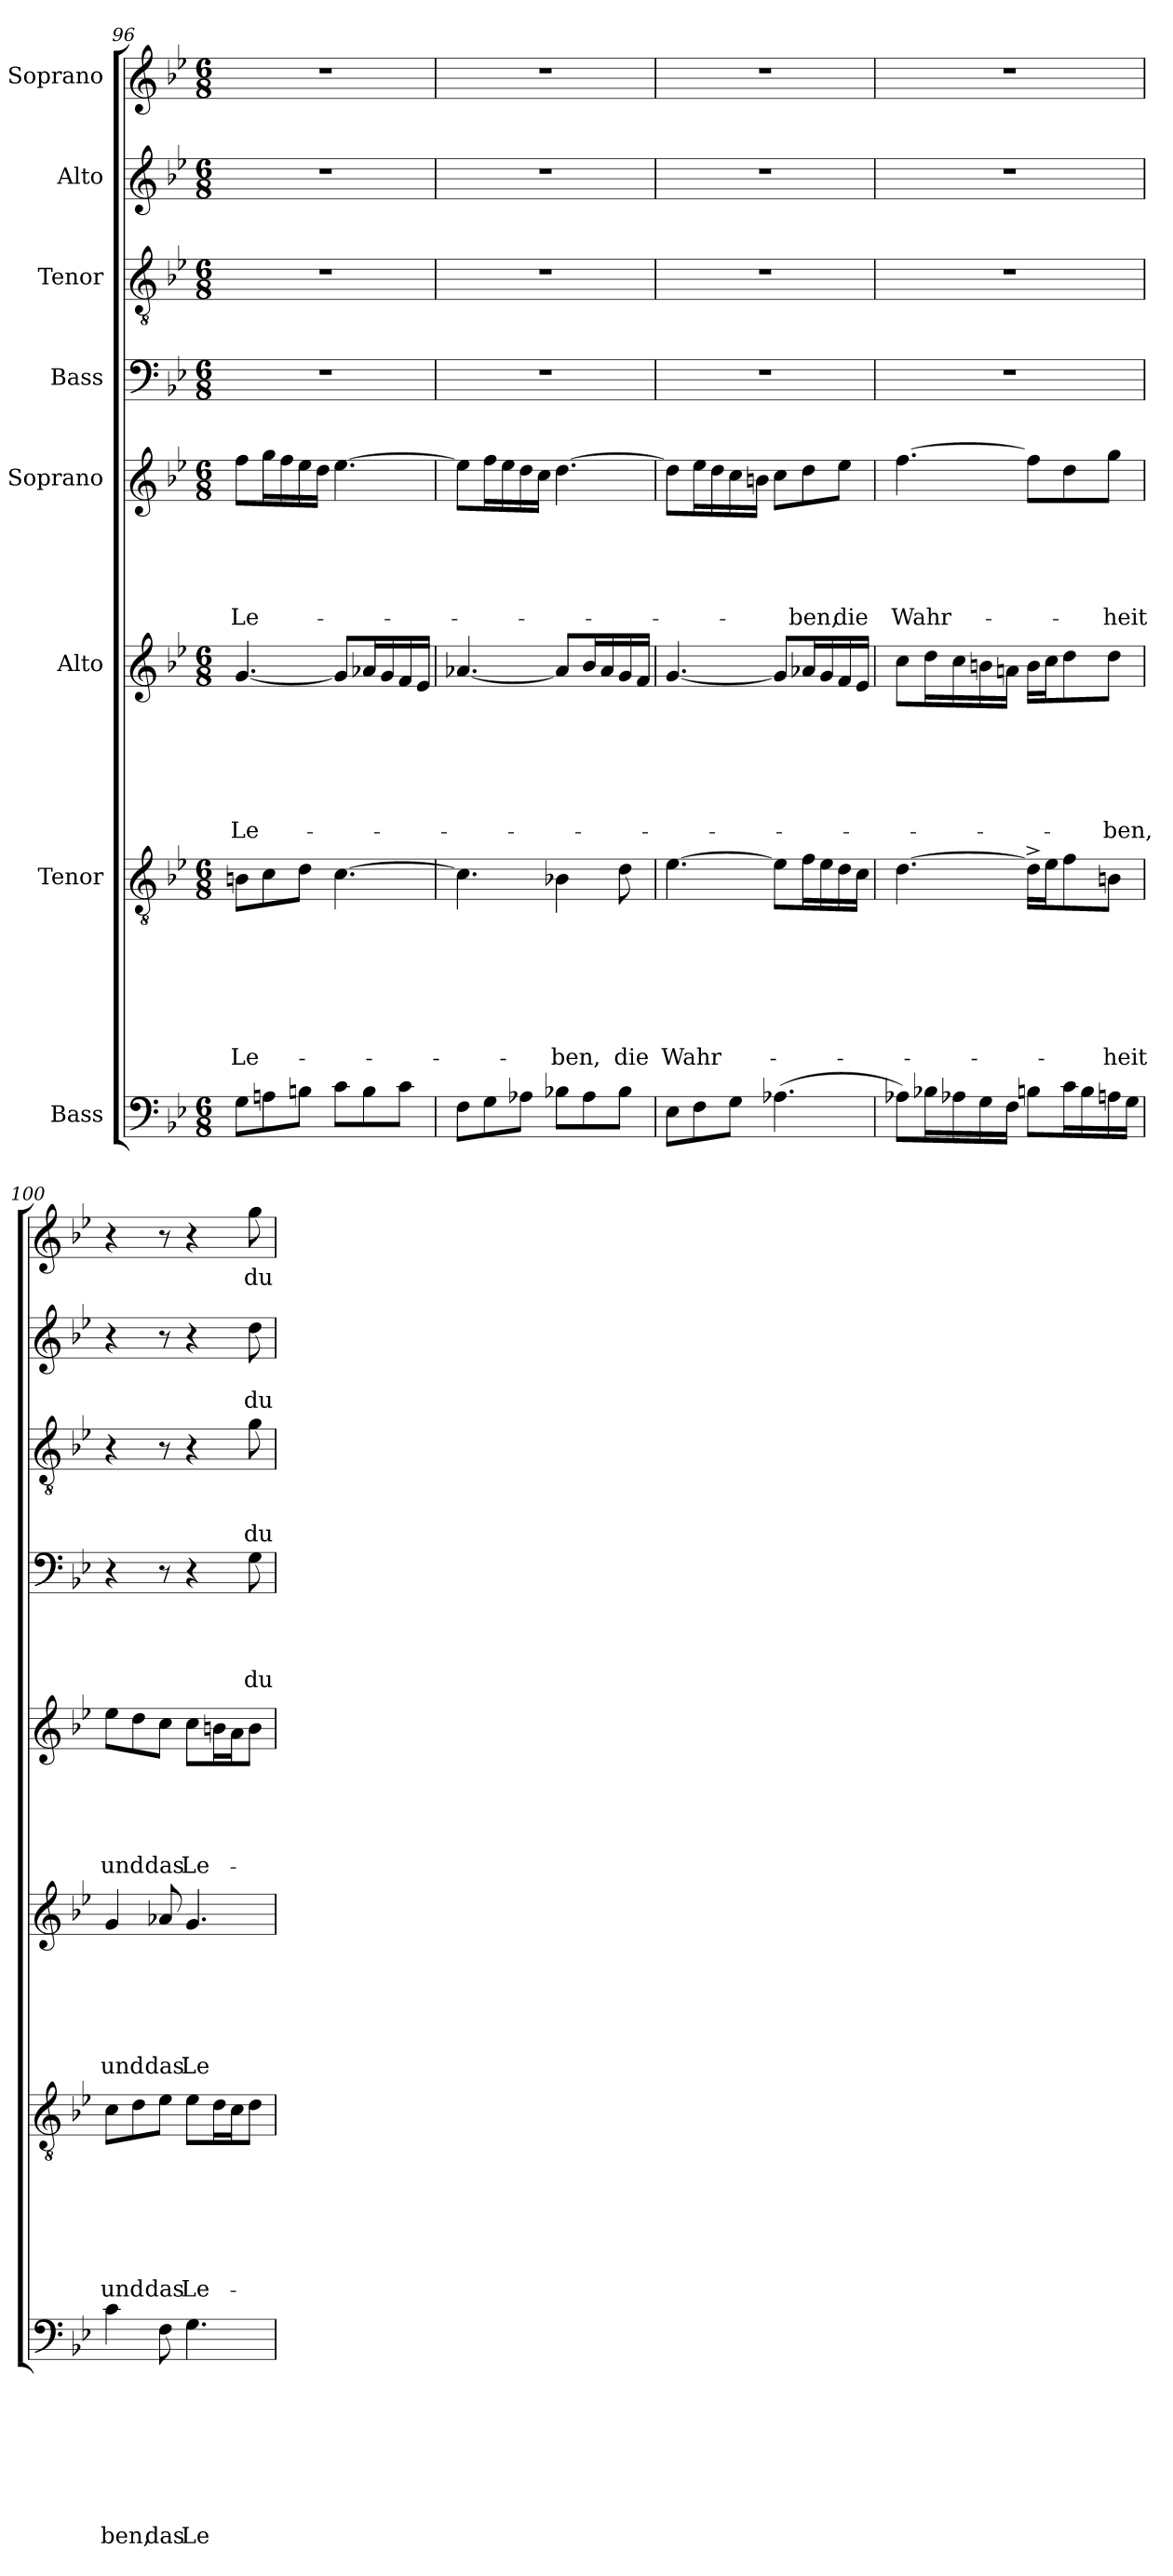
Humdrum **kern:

**kern	**text	**text	**text	**text	**text	**text	**text	**text	**kern	**text	**text	**text	**text	**text	**text	**text	**kern	**text	**text	**text	**text	**text	**text	**kern	**text	**text	**text	**text	**text	**kern	**text	**text	**text	**text	**kern	**text	**text	**text	**kern	**text	**text	**kern	**text
*part8	*part8	*part8	*part8	*part8	*part8	*part8	*part8	*part8	*part7	*part7	*part7	*part7	*part7	*part7	*part7	*part7	*part6	*part6	*part6	*part6	*part6	*part6	*part6	*part5	*part5	*part5	*part5	*part5	*part5	*part4	*part4	*part4	*part4	*part4	*part3	*part3	*part3	*part3	*part2	*part2	*part2	*part1	*part1
*staff8	*staff8	*staff8	*staff8	*staff8	*staff8	*staff8	*staff8	*staff8	*staff7	*staff7	*staff7	*staff7	*staff7	*staff7	*staff7	*staff7	*staff6	*staff6	*staff6	*staff6	*staff6	*staff6	*staff6	*staff5	*staff5	*staff5	*staff5	*staff5	*staff5	*staff4	*staff4	*staff4	*staff4	*staff4	*staff3	*staff3	*staff3	*staff3	*staff2	*staff2	*staff2	*staff1	*staff1
*I"Bass	*	*	*	*	*	*	*	*	*I"Tenor	*	*	*	*	*	*	*	*I"Alto	*	*	*	*	*	*	*I"Soprano	*	*	*	*	*	*I"Bass	*	*	*	*	*I"Tenor	*	*	*	*I"Alto	*	*	*I"Soprano	*
*clefF4	*	*	*	*	*	*	*	*	*clefGv2	*	*	*	*	*	*	*	*clefG2	*	*	*	*	*	*	*clefG2	*	*	*	*	*	*clefF4	*	*	*	*	*clefGv2	*	*	*	*clefG2	*	*	*clefG2	*
*k[b-e-]	*	*	*	*	*	*	*	*	*k[b-e-]	*	*	*	*	*	*	*	*k[b-e-]	*	*	*	*	*	*	*k[b-e-]	*	*	*	*	*	*k[b-e-]	*	*	*	*	*k[b-e-]	*	*	*	*k[b-e-]	*	*	*k[b-e-]	*
*B-:	*	*	*	*	*	*	*	*	*B-:	*	*	*	*	*	*	*	*B-:	*	*	*	*	*	*	*B-:	*	*	*	*	*	*B-:	*	*	*	*	*B-:	*	*	*	*B-:	*	*	*B-:	*
*M6/8	*	*	*	*	*	*	*	*	*M6/8	*	*	*	*	*	*	*	*M6/8	*	*	*	*	*	*	*M6/8	*	*	*	*	*	*M6/8	*	*	*	*	*M6/8	*	*	*	*M6/8	*	*	*M6/8	*
=96	=96	=96	=96	=96	=96	=96	=96	=96	=96	=96	=96	=96	=96	=96	=96	=96	=96	=96	=96	=96	=96	=96	=96	=96	=96	=96	=96	=96	=96	=96	=96	=96	=96	=96	=96	=96	=96	=96	=96	=96	=96	=96	=96
!	!	!	!	!	!	!	!	!	!	!	!	!	!	!	!	!LO:LY:b	!	!	!	!	!	!	!LO:LY:b	!	!	!	!	!	!LO:LY:b	!LO:N:vis=1	!	!	!	!	!LO:N:vis=1	!	!	!	!LO:N:vis=1	!	!	!LO:N:vis=1	!
8G\L	.	.	.	.	.	.	.	.	8Bn\L	.	.	.	.	.	.	Le-	[<4.g/	.	.	.	.	.	Le-	8ff\L	.	.	.	.	Le-	2.r	.	.	.	.	2.r	.	.	.	2.r	.	.	2.r	.
8An\	.	.	.	.	.	.	.	.	8c\	.	.	.	.	.	.	.	.	.	.	.	.	.	.	16gg\L	.	.	.	.	.	.	.	.	.	.	.	.	.	.	.	.	.	.	.
.	.	.	.	.	.	.	.	.	.	.	.	.	.	.	.	.	.	.	.	.	.	.	.	16ff\	.	.	.	.	.	.	.	.	.	.	.	.	.	.	.	.	.	.	.
8Bn\J	.	.	.	.	.	.	.	.	8d\J	.	.	.	.	.	.	.	.	.	.	.	.	.	.	16ee-\	.	.	.	.	.	.	.	.	.	.	.	.	.	.	.	.	.	.	.
.	.	.	.	.	.	.	.	.	.	.	.	.	.	.	.	.	.	.	.	.	.	.	.	16dd\JJ	.	.	.	.	.	.	.	.	.	.	.	.	.	.	.	.	.	.	.
8c\L	.	.	.	.	.	.	.	.	[>4.c\	.	.	.	.	.	.	.	8g/L]	.	.	.	.	.	.	[>4.ee-\	.	.	.	.	.	.	.	.	.	.	.	.	.	.	.	.	.	.	.
8B\	.	.	.	.	.	.	.	.	.	.	.	.	.	.	.	.	16a-X/L	.	.	.	.	.	.	.	.	.	.	.	.	.	.	.	.	.	.	.	.	.	.	.	.	.	.
.	.	.	.	.	.	.	.	.	.	.	.	.	.	.	.	.	16g/	.	.	.	.	.	.	.	.	.	.	.	.	.	.	.	.	.	.	.	.	.	.	.	.	.	.
8c\J	.	.	.	.	.	.	.	.	.	.	.	.	.	.	.	.	16f/	.	.	.	.	.	.	.	.	.	.	.	.	.	.	.	.	.	.	.	.	.	.	.	.	.	.
.	.	.	.	.	.	.	.	.	.	.	.	.	.	.	.	.	16e-/JJ	.	.	.	.	.	.	.	.	.	.	.	.	.	.	.	.	.	.	.	.	.	.	.	.	.	.
=97	=97	=97	=97	=97	=97	=97	=97	=97	=97	=97	=97	=97	=97	=97	=97	=97	=97	=97	=97	=97	=97	=97	=97	=97	=97	=97	=97	=97	=97	=97	=97	=97	=97	=97	=97	=97	=97	=97	=97	=97	=97	=97	=97
!	!	!	!	!	!	!	!	!	!	!	!	!	!	!	!	!	!	!	!	!	!	!	!	!	!	!	!	!	!	!LO:N:vis=1	!	!	!	!	!LO:N:vis=1	!	!	!	!LO:N:vis=1	!	!	!LO:N:vis=1	!
8F\L	.	.	.	.	.	.	.	.	4.c\]	.	.	.	.	.	.	.	[<4.a-X/	.	.	.	.	.	.	8ee-\L]	.	.	.	.	.	2.r	.	.	.	.	2.r	.	.	.	2.r	.	.	2.r	.
8G\	.	.	.	.	.	.	.	.	.	.	.	.	.	.	.	.	.	.	.	.	.	.	.	16ff\L	.	.	.	.	.	.	.	.	.	.	.	.	.	.	.	.	.	.	.
.	.	.	.	.	.	.	.	.	.	.	.	.	.	.	.	.	.	.	.	.	.	.	.	16ee-\	.	.	.	.	.	.	.	.	.	.	.	.	.	.	.	.	.	.	.
8A-X\J	.	.	.	.	.	.	.	.	.	.	.	.	.	.	.	.	.	.	.	.	.	.	.	16dd\	.	.	.	.	.	.	.	.	.	.	.	.	.	.	.	.	.	.	.
.	.	.	.	.	.	.	.	.	.	.	.	.	.	.	.	.	.	.	.	.	.	.	.	16cc\JJ	.	.	.	.	.	.	.	.	.	.	.	.	.	.	.	.	.	.	.
!	!	!	!	!	!	!	!	!	!	!	!	!	!	!	!	!LO:LY:b	!	!	!	!	!	!	!	!	!	!	!	!	!	!	!	!	!	!	!	!	!	!	!	!	!	!	!
8B-X\L	.	.	.	.	.	.	.	.	4B-X\	.	.	.	.	.	.	-ben,	8a-/L]	.	.	.	.	.	.	[>4.dd\	.	.	.	.	.	.	.	.	.	.	.	.	.	.	.	.	.	.	.
8A-\	.	.	.	.	.	.	.	.	.	.	.	.	.	.	.	.	16b-/L	.	.	.	.	.	.	.	.	.	.	.	.	.	.	.	.	.	.	.	.	.	.	.	.	.	.
.	.	.	.	.	.	.	.	.	.	.	.	.	.	.	.	.	16a-/	.	.	.	.	.	.	.	.	.	.	.	.	.	.	.	.	.	.	.	.	.	.	.	.	.	.
!	!	!	!	!	!	!	!	!	!	!	!	!	!	!	!	!LO:LY:b	!	!	!	!	!	!	!	!	!	!	!	!	!	!	!	!	!	!	!	!	!	!	!	!	!	!	!
8B-\J	.	.	.	.	.	.	.	.	8d\	.	.	.	.	.	.	die	16g/	.	.	.	.	.	.	.	.	.	.	.	.	.	.	.	.	.	.	.	.	.	.	.	.	.	.
.	.	.	.	.	.	.	.	.	.	.	.	.	.	.	.	.	16f/JJ	.	.	.	.	.	.	.	.	.	.	.	.	.	.	.	.	.	.	.	.	.	.	.	.	.	.
=98	=98	=98	=98	=98	=98	=98	=98	=98	=98	=98	=98	=98	=98	=98	=98	=98	=98	=98	=98	=98	=98	=98	=98	=98	=98	=98	=98	=98	=98	=98	=98	=98	=98	=98	=98	=98	=98	=98	=98	=98	=98	=98	=98
!	!	!	!	!	!	!	!	!	!	!	!	!	!	!	!	!LO:LY:b	!	!	!	!	!	!	!	!	!	!	!	!	!	!LO:N:vis=1	!	!	!	!	!LO:N:vis=1	!	!	!	!LO:N:vis=1	!	!	!LO:N:vis=1	!
8E-\L	.	.	.	.	.	.	.	.	[>4.e-\	.	.	.	.	.	.	Wahr-	[<4.g/	.	.	.	.	.	.	8dd\L]	.	.	.	.	.	2.r	.	.	.	.	2.r	.	.	.	2.r	.	.	2.r	.
8F\	.	.	.	.	.	.	.	.	.	.	.	.	.	.	.	.	.	.	.	.	.	.	.	16ee-\L	.	.	.	.	.	.	.	.	.	.	.	.	.	.	.	.	.	.	.
.	.	.	.	.	.	.	.	.	.	.	.	.	.	.	.	.	.	.	.	.	.	.	.	16dd\	.	.	.	.	.	.	.	.	.	.	.	.	.	.	.	.	.	.	.
8G\J	.	.	.	.	.	.	.	.	.	.	.	.	.	.	.	.	.	.	.	.	.	.	.	16cc\	.	.	.	.	.	.	.	.	.	.	.	.	.	.	.	.	.	.	.
.	.	.	.	.	.	.	.	.	.	.	.	.	.	.	.	.	.	.	.	.	.	.	.	16bn\JJ	.	.	.	.	.	.	.	.	.	.	.	.	.	.	.	.	.	.	.
[>4.A-X\	.	.	.	.	.	.	.	.	8e-\L]	.	.	.	.	.	.	.	8g/L]	.	.	.	.	.	.	8cc\L	.	.	.	.	.	.	.	.	.	.	.	.	.	.	.	.	.	.	.
!	!	!	!	!	!	!	!	!	!	!	!	!	!	!	!	!	!	!	!	!	!	!	!	!	!	!	!	!	!LO:LY:b	!	!	!	!	!	!	!	!	!	!	!	!	!	!
.	.	.	.	.	.	.	.	.	16f\L	.	.	.	.	.	.	.	16a-X/L	.	.	.	.	.	.	8dd\	.	.	.	.	-ben,	.	.	.	.	.	.	.	.	.	.	.	.	.	.
.	.	.	.	.	.	.	.	.	16e-\	.	.	.	.	.	.	.	16g/	.	.	.	.	.	.	.	.	.	.	.	.	.	.	.	.	.	.	.	.	.	.	.	.	.	.
!	!	!	!	!	!	!	!	!	!	!	!	!	!	!	!	!	!	!	!	!	!	!	!	!	!	!	!	!	!LO:LY:b	!	!	!	!	!	!	!	!	!	!	!	!	!	!
.	.	.	.	.	.	.	.	.	16d\	.	.	.	.	.	.	.	16f/	.	.	.	.	.	.	8ee-\J	.	.	.	.	die	.	.	.	.	.	.	.	.	.	.	.	.	.	.
.	.	.	.	.	.	.	.	.	16c\JJ	.	.	.	.	.	.	.	16e-/JJ	.	.	.	.	.	.	.	.	.	.	.	.	.	.	.	.	.	.	.	.	.	.	.	.	.	.
!!LO:PB:g=z
=99	=99	=99	=99	=99	=99	=99	=99	=99	=99	=99	=99	=99	=99	=99	=99	=99	=99	=99	=99	=99	=99	=99	=99	=99	=99	=99	=99	=99	=99	=99	=99	=99	=99	=99	=99	=99	=99	=99	=99	=99	=99	=99	=99
!	!	!	!	!	!	!	!	!	!	!	!	!	!	!	!	!	!	!	!	!	!	!	!	!	!	!	!	!	!LO:LY:b	!LO:N:vis=1	!	!	!	!	!LO:N:vis=1	!	!	!	!LO:N:vis=1	!	!	!LO:N:vis=1	!
8A-X\L]	.	.	.	.	.	.	.	.	[>4.d\	.	.	.	.	.	.	.	8cc\L	.	.	.	.	.	.	[>4.ff\	.	.	.	.	Wahr-	2.r	.	.	.	.	2.r	.	.	.	2.r	.	.	2.r	.
16B-X\L	.	.	.	.	.	.	.	.	.	.	.	.	.	.	.	.	16dd\L	.	.	.	.	.	.	.	.	.	.	.	.	.	.	.	.	.	.	.	.	.	.	.	.	.	.
16A-X\	.	.	.	.	.	.	.	.	.	.	.	.	.	.	.	.	16cc\	.	.	.	.	.	.	.	.	.	.	.	.	.	.	.	.	.	.	.	.	.	.	.	.	.	.
16G\	.	.	.	.	.	.	.	.	.	.	.	.	.	.	.	.	16bn\	.	.	.	.	.	.	.	.	.	.	.	.	.	.	.	.	.	.	.	.	.	.	.	.	.	.
16F\JJ	.	.	.	.	.	.	.	.	.	.	.	.	.	.	.	.	16an\JJ	.	.	.	.	.	.	.	.	.	.	.	.	.	.	.	.	.	.	.	.	.	.	.	.	.	.
8Bn\L	.	.	.	.	.	.	.	.	16d^>\LL]	.	.	.	.	.	.	.	16b\LL	.	.	.	.	.	.	8ff\L]	.	.	.	.	.	.	.	.	.	.	.	.	.	.	.	.	.	.	.
.	.	.	.	.	.	.	.	.	16e-\J	.	.	.	.	.	.	.	16cc\J	.	.	.	.	.	.	.	.	.	.	.	.	.	.	.	.	.	.	.	.	.	.	.	.	.	.
16c\L	.	.	.	.	.	.	.	.	8f\	.	.	.	.	.	.	.	8dd\	.	.	.	.	.	.	8dd\	.	.	.	.	.	.	.	.	.	.	.	.	.	.	.	.	.	.	.
16B\	.	.	.	.	.	.	.	.	.	.	.	.	.	.	.	.	.	.	.	.	.	.	.	.	.	.	.	.	.	.	.	.	.	.	.	.	.	.	.	.	.	.	.
!	!	!	!	!	!	!	!	!	!	!	!	!	!	!	!	!LO:LY:b	!	!	!	!	!	!	!LO:LY:b	!	!	!	!	!	!LO:LY:b	!	!	!	!	!	!	!	!	!	!	!	!	!	!
16An\	.	.	.	.	.	.	.	.	8Bn\J	.	.	.	.	.	.	-heit	8dd\J	.	.	.	.	.	-ben,	8gg\J	.	.	.	.	-heit	.	.	.	.	.	.	.	.	.	.	.	.	.	.
16G\JJ	.	.	.	.	.	.	.	.	.	.	.	.	.	.	.	.	.	.	.	.	.	.	.	.	.	.	.	.	.	.	.	.	.	.	.	.	.	.	.	.	.	.	.
=100	=100	=100	=100	=100	=100	=100	=100	=100	=100	=100	=100	=100	=100	=100	=100	=100	=100	=100	=100	=100	=100	=100	=100	=100	=100	=100	=100	=100	=100	=100	=100	=100	=100	=100	=100	=100	=100	=100	=100	=100	=100	=100	=100
!	!	!	!	!	!	!	!	!LO:LY:b	!	!	!	!	!	!	!	!LO:LY:b	!	!	!	!	!	!	!LO:LY:b	!	!	!	!	!	!LO:LY:b	!	!	!	!	!	!	!	!	!	!	!	!	!	!
4c\	.	.	.	.	.	.	.	-ben,	8c\L	.	.	.	.	.	.	und	4g/	.	.	.	.	.	und	8ee-\L	.	.	.	.	und	4r	.	.	.	.	4r	.	.	.	4r	.	.	4r	.
.	.	.	.	.	.	.	.	.	8d\	.	.	.	.	.	.	.	.	.	.	.	.	.	.	8dd\	.	.	.	.	.	.	.	.	.	.	.	.	.	.	.	.	.	.	.
!	!	!	!	!	!	!	!	!LO:LY:b	!	!	!	!	!	!	!	!LO:LY:b	!	!	!	!	!	!	!LO:LY:b	!	!	!	!	!	!LO:LY:b	!	!	!	!	!	!	!	!	!	!	!	!	!	!
8F\	.	.	.	.	.	.	.	das	8e-\J	.	.	.	.	.	.	das	8a-X/	.	.	.	.	.	das	8cc\J	.	.	.	.	das	8r	.	.	.	.	8r	.	.	.	8r	.	.	8r	.
!	!	!	!	!	!	!	!	!LO:LY:b	!	!	!	!	!	!	!	!LO:LY:b	!	!	!	!	!	!	!LO:LY:b	!	!	!	!	!	!LO:LY:b	!	!	!	!	!	!	!	!	!	!	!	!	!	!
4.G\	.	.	.	.	.	.	.	Le-	8e-\L	.	.	.	.	.	.	Le-	4.g/	.	.	.	.	.	Le-	8cc\L	.	.	.	.	Le-	4r	.	.	.	.	4r	.	.	.	4r	.	.	4r	.
.	.	.	.	.	.	.	.	.	16d\L	.	.	.	.	.	.	.	.	.	.	.	.	.	.	16bn\L	.	.	.	.	.	.	.	.	.	.	.	.	.	.	.	.	.	.	.
.	.	.	.	.	.	.	.	.	16c\J	.	.	.	.	.	.	.	.	.	.	.	.	.	.	16a\J	.	.	.	.	.	.	.	.	.	.	.	.	.	.	.	.	.	.	.
!	!	!	!	!	!	!	!	!	!	!	!	!	!	!	!	!	!	!	!	!	!	!	!	!	!	!	!	!	!	!	!	!	!	!LO:LY:b	!	!	!	!LO:LY:b	!	!	!LO:LY:b	!	!LO:LY:b
.	.	.	.	.	.	.	.	.	8d\J	.	.	.	.	.	.	.	.	.	.	.	.	.	.	8b\J	.	.	.	.	.	8G\	.	.	.	du	8g\	.	.	du	8dd\	.	du	8gg\	du
=	=	=	=	=	=	=	=	=	=	=	=	=	=	=	=	=	=	=	=	=	=	=	=	=	=	=	=	=	=	=	=	=	=	=	=	=	=	=	=	=	=	=	=
*-	*-	*-	*-	*-	*-	*-	*-	*-	*-	*-	*-	*-	*-	*-	*-	*-	*-	*-	*-	*-	*-	*-	*-	*-	*-	*-	*-	*-	*-	*-	*-	*-	*-	*-	*-	*-	*-	*-	*-	*-	*-	*-	*-
